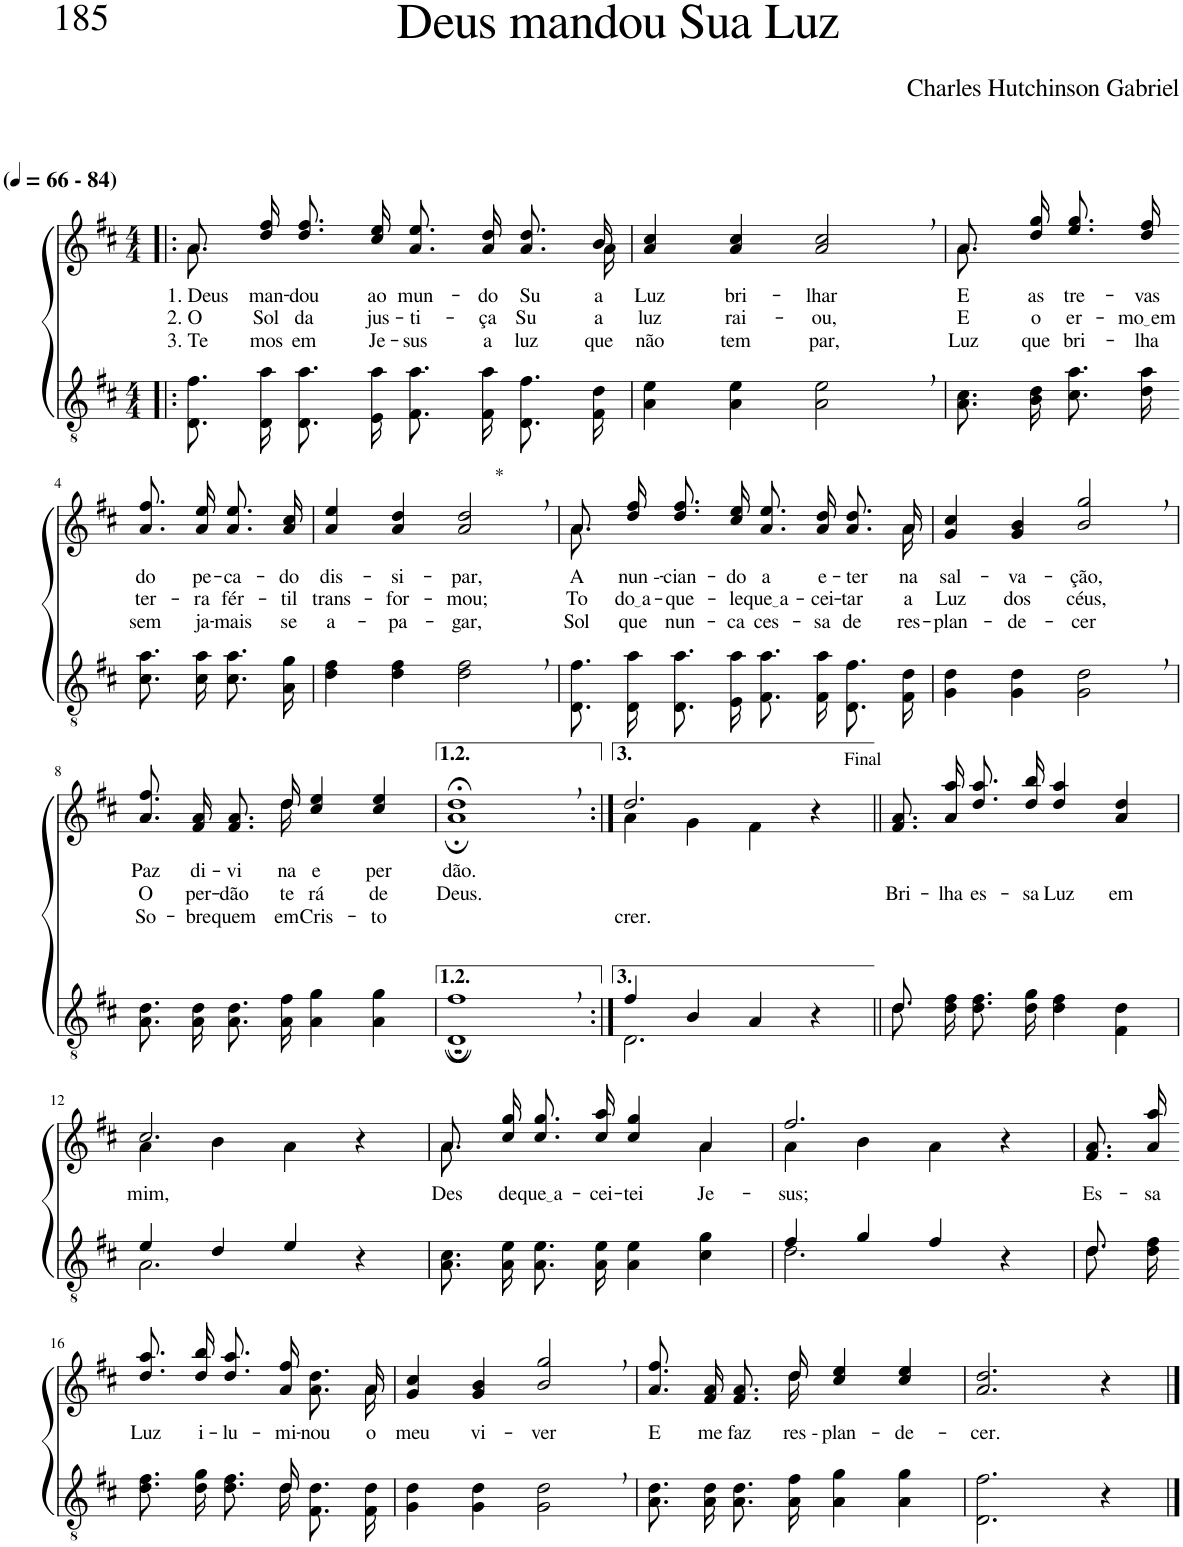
**kern	**kern	**text	**text	**text
*part2	*part1	*part1	*part1	*part1
*staff2	*staff1	*staff1	*staff1	*staff1
*I"Parte III e IV	*I"Parte I e II	*	*	*
*clefGv2	*clefG2	*	*	*
*Trd4c7	*Trd4c7	*	*	*
*k[f#c#]	*k[f#c#]	*	*	*
*M4/4	*M4/4	*	*	*
*MM66	*MM66	*	*	*
=1!|:	=1!|:	=1!|:	=1!|:	=1!|:
*	*^	*	*	*
!	!LO:TX:a:B:t=(	!	!	!	!
!	!LO:TX:a:B:t=- 84)	!	!	!	!
!	!	!	!LO:LY:b	!LO:LY:b	!LO:LY:b
8.D\ 8.f#\L	8.a\L	8.a\L	1. Deus	2. O	3. Te-
!	!	!	!LO:LY:b	!LO:LY:b	!LO:LY:b
16D\ 16a\Jk	16dd\ 16ff#\Jk	2.ryy	man-	Sol	-mos
!	!	!	!LO:LY:b	!LO:LY:b	!LO:LY:b
8.D\ 8.a\L	8.dd\ 8.ff#\L	.	-dou	da	em
!	!	!	!LO:LY:b	!LO:LY:b	!LO:LY:b
16E\ 16a\Jk	16cc#\ 16ee\Jk	.	ao	jus-	Je-
!	!	!	!LO:LY:b	!LO:LY:b	!LO:LY:b
8.F#\ 8.a\L	8.a\ 8.ee\L	.	mun-	-ti-	-sus
!	!	!	!LO:LY:b	!LO:LY:b	!LO:LY:b
16F#\ 16a\Jk	16a\ 16dd\Jk	.	-do	-ça	a
!	!	!	!LO:LY:b	!LO:LY:b	!LO:LY:b
8.D/ 8.f#/L	8.a/ 8.dd/L	.	Su-	Su	luz
!	!	!	!LO:LY:b	!LO:LY:b	!LO:LY:b
16F#/ 16d/Jk	16b/Jk	16a\Jk	-a	a	que
=2	=2	=2	=2	=2	=2
!	!	!	!LO:LY:b	!LO:LY:b	!LO:LY:b
*	*v	*v	*	*	*
4A\ 4e\	4a/ 4cc#/	Luz	luz	não
!	!	!LO:LY:b	!LO:LY:b	!LO:LY:b
4A\ 4e\	4a/ 4cc#/	bri-	rai-	tem
!	!	!LO:LY:b	!LO:LY:b	!LO:LY:b
2A\, 2e\,	2a/, 2cc#/,	-lhar	-ou,	par,
=3	=3	=3	=3	=3
*	*^	*	*	*
!	!	!	!LO:LY:b	!LO:LY:b	!LO:LY:b
8.A\ 8.c#\L	8.a\L	8.a\	E	E	Luz
!	!	!	!LO:LY:b	!LO:LY:b	!LO:LY:b
16B\ 16d\Jk	16dd\ 16gg\Jk	4ryy	as	o	que
!	!	!	!LO:LY:b	!LO:LY:b	!LO:LY:b
8.c#\ 8.a\L	8.ee\ 8.gg\L	.	tre-	er-	bri-
!	!	!	!LO:LY:b	!LO:LY:b	!LO:LY:b
16d\ 16a\Jk	16dd\ 16ff#\Jk	16ryy	-vas	mo em	-lha
!!LO:LB:g=z
=4-	=4-	=4-	=4-	=4-	=4-
!	!	!	!LO:LY:b	!LO:LY:b	!LO:LY:b
*	*v	*v	*	*	*
8.c#\ 8.a\L	8.a\ 8.ff#\L	do	ter-	sem
!	!	!LO:LY:b	!LO:LY:b	!LO:LY:b
16c#\ 16a\Jk	16a\ 16ee\Jk	pe-	-ra	ja-
!	!	!LO:LY:b	!LO:LY:b	!LO:LY:b
8.c#\ 8.a\L	8.a\ 8.ee\L	-ca-	fér-	-mais
!	!	!LO:LY:b	!LO:LY:b	!LO:LY:b
16A\ 16g\Jk	16a\ 16cc#\Jk	-do	-til	se
=5	=5	=5	=5	=5
!	!	!LO:LY:b	!LO:LY:b	!LO:LY:b
4d\ 4f#\	4a/ 4ee/	dis-	trans-	a-
!	!	!LO:LY:b	!LO:LY:b	!LO:LY:b
4d\ 4f#\	4a/ 4dd/	-si-	-for-	-pa-
!	!LO:TX:a:t=*	!	!	!
!	!	!LO:LY:b	!LO:LY:b	!LO:LY:b
2d\, 2f#\,	2a/, 2dd/,	-par,	-mou;	-gar,
=6	=6	=6	=6	=6
*	*^	*	*	*
!	!	!	!LO:LY:b	!LO:LY:b	!LO:LY:b
8.D\ 8.f#\L	8.a\L	8.a\L	A-	To-	Sol
!	!	!	!LO:LY:b	!LO:LY:b	!LO:LY:b
16D\ 16a\Jk	16dd\ 16ff#\Jk	2.ryy	-nun --	do a	que
!	!	!	!LO:LY:b	!LO:LY:b	!LO:LY:b
8.D\ 8.a\L	8.dd\ 8.ff#\L	.	-cian-	-que-	nun-
!	!	!	!LO:LY:b	!LO:LY:b	!LO:LY:b
16E\ 16a\Jk	16cc#\ 16ee\Jk	.	-do	-le	-ca
!	!	!	!LO:LY:b	!LO:LY:b	!LO:LY:b
8.F#\ 8.a\L	8.a\ 8.ee\L	.	a	que a	ces-
!	!	!	!LO:LY:b	!LO:LY:b	!LO:LY:b
16F#\ 16a\Jk	16a\ 16dd\Jk	.	e-	-cei-	-sa
!	!	!	!LO:LY:b	!LO:LY:b	!LO:LY:b
8.D/ 8.f#/L	8.a/ 8.dd/L	.	-ter-	-tar	de
!	!	!	!LO:LY:b	!LO:LY:b	!LO:LY:b
16F#/ 16d/Jk	16a/Jk	16a\Jk	-na	a	res-
=7	=7	=7	=7	=7	=7
!	!	!	!LO:LY:b	!LO:LY:b	!LO:LY:b
*	*v	*v	*	*	*
4G\ 4d\	4g/ 4cc#/	sal-	Luz	-plan-
!	!	!LO:LY:b	!LO:LY:b	!LO:LY:b
4G\ 4d\	4g/ 4b/	-va-	dos	-de-
!	!	!LO:LY:b	!LO:LY:b	!LO:LY:b
2G\, 2d\,	2b/, 2gg/,	-ção,	céus,	-cer
!!LO:LB:g=z
=8	=8	=8	=8	=8
*	*^	*	*	*
!	!	!	!LO:LY:b	!LO:LY:b	!LO:LY:b
8.A\ 8.d\L	4..ryy	8.a/ 8.ff#/L	Paz	O	So-
!	!	!	!LO:LY:b	!LO:LY:b	!LO:LY:b
16A\ 16d\Jk	.	16f#/ 16a/Jk	di-	per-	-bre
!	!	!	!LO:LY:b	!LO:LY:b	!LO:LY:b
8.A\ 8.d\L	.	8.f#/ 8.a/L	-vi-	-dão	quem
!	!	!	!LO:LY:b	!LO:LY:b	!
!	!	!	!	!	!LO:LY:b
16A\ 16f#\Jk	16dd\	16dd/Jk	.	.	em
!	!	!	!LO:LY:b	!LO:LY:b	!LO:LY:b
4A\ 4g\	2ryy	4cc#/ 4ee/	e	-rá	Cris-
!	!	!	!LO:LY:b	!LO:LY:b	!LO:LY:b
4A\ 4g\	.	4cc#/ 4ee/	per-	de	-to
=9	=9	=9	=9	=9	=9
*^	*	*	*	*	*
!	!	!	!	!LO:LY:b	!LO:LY:b	!
1f#;,	1D;	1dd;<,	1a;	-dão.	Deus.	.
=10:|!	=10:|!	=10:|!	=10:|!	=10:|!	=10:|!	=10:|!
!	!	!	!	!	!	!LO:LY:b
4f#/	2.D\	2.dd/	4a\	.	.	crer.
4B/	.	.	4g\	.	.	.
4A/	.	.	4f#\	.	.	.
!	!	!LO:TX:a:t=Final	!	!	!	!
4r	4ryy	4r	4ryy	.	.	.
=11||	=11||	=11||	=11||	=11||	=11||	=11||
!	!	!	!	!	!LO:LY:b	!
*	*	*v	*v	*	*	*
8.d\L	8.d/	8.f#\ 8.a\L	.	Bri-	.
!	!	!	!	!LO:LY:b	!
16d\ 16f#\Jk	2ryy	16a\ 16aa\Jk	.	-lha	.
!	!	!	!	!LO:LY:b	!
8.d\ 8.f#\L	.	8.dd\ 8.aa\L	.	es-	.
!	!	!	!	!LO:LY:b	!
16d\ 16g\Jk	.	16dd\ 16bb\Jk	.	-sa	.
!	!	!	!	!LO:LY:b	!
4d\ 4f#\	.	4dd/ 4aa/	.	Luz	.
.	4ryy	.	.	.	.
!	!	!	!	!LO:LY:b	!
4F#\ 4d\	.	4a/ 4dd/	.	em	.
.	16ryy	.	.	.	.
!!LO:LB:g=z
=12	=12	=12	=12	=12	=12
*	*	*^	*	*	*
!	!	!	!	!LO:LY:b	!	!
4e/	2.A\	2.cc#/	4a\	mim,	.	.
4d/	.	.	4b\	.	.	.
4e/	.	.	4a\	.	.	.
4r	4ryy	4r	4ryy	.	.	.
=13	=13	=13	=13	=13	=13	=13
!	!	!	!	!LO:LY:b	!	!
*v	*v	*	*	*	*	*
8.A\ 8.c#\L	8.a\L	8.a\	Des-	.	.
!	!	!	!LO:LY:b	!	!
16A\ 16e\Jk	16cc#\ 16gg\Jk	16ryy	-de	.	.
!	!	!	!LO:LY:b	!	!
*	*v	*v	*	*	*
8.A\ 8.e\L	8.cc#\ 8.gg\L	que a	.	.
!	!	!LO:LY:b	!	!
16A\ 16e\Jk	16cc#\ 16aa\Jk	-cei-	.	.
!	!	!LO:LY:b	!	!
4A\ 4e\	4cc#/ 4gg/	-tei	.	.
*	*^	*	*	*
!	!	!	!LO:LY:b	!	!
4c#\ 4g\	4a/	4a\	Je-	.	.
=14	=14	=14	=14	=14	=14
*^	*	*	*	*	*
!	!	!	!	!LO:LY:b	!	!
4f#/	2.d\	2.ff#/	4a\	-sus;	.	.
4g/	.	.	4b\	.	.	.
4f#/	.	.	4a\	.	.	.
4r	4ryy	4r	4ryy	.	.	.
=15	=15	=15	=15	=15	=15	=15
!	!	!	!	!LO:LY:b	!	!
*	*	*v	*v	*	*	*
8.d\L	8.d/	8.f#\ 8.a\L	Es-	.	.
!	!	!	!LO:LY:b	!	!
16d\ 16f#\Jk	16ryy	16a\ 16aa\Jk	-sa	.	.
!!LO:LB:g=z
=16-	=16-	=16-	=16-	=16-	=16-
*k[f#c#]	*	*k[f#c#]	*	*	*
!	!	!	!LO:LY:b	!	!
*	*	*^	*	*	*
8.d\ 8.f#\L	4..ryy	8.dd\ 8.aa\L	8.ryy	Luz	.	.
!	!	!	!	!LO:LY:b	!	!
*	*	*v	*v	*	*	*
16d\ 16g\Jk	.	16dd\ 16bb\Jk	i-	.	.
!	!	!	!LO:LY:b	!	!
8.d\ 8.f#\L	.	8.dd\ 8.aa\L	-lu-	.	.
!	!	!	!LO:LY:b	!	!
16d\Jk	16d\	16a\ 16ff#\Jk	-mi-	.	.
!	!	!	!LO:LY:b	!	!
8.F#/ 8.d/L	4ryy	8.a/ 8.dd/L	-nou	.	.
!	!	!	!LO:LY:b	!	!
*	*	*^	*	*	*
16F#/ 16d/Jk	.	16a/Jk	16a\	o	.	.
*v	*v	*	*	*	*	*
=17	=17	=17	=17	=17	=17
!	!	!	!LO:LY:b	!	!
4G\ 4d\	4g/ 4cc#/	1ryy	meu	.	.
!	!	!	!LO:LY:b	!	!
4G\ 4d\	4g/ 4b/	.	vi-	.	.
!	!	!	!LO:LY:b	!	!
2G\, 2d\,	2b/, 2gg/,	.	-ver	.	.
=18	=18	=18	=18	=18	=18
!	!	!	!LO:LY:b	!	!
8.A\ 8.d\L	4..ryy	8.a/ 8.ff#/L	E	.	.
!	!	!	!LO:LY:b	!	!
16A\ 16d\Jk	.	16f#/ 16a/Jk	me	.	.
!	!	!	!LO:LY:b	!	!
8.A\ 8.d\L	.	8.f#/ 8.a/L	faz	.	.
!	!	!	!LO:LY:b	!	!
16A\ 16f#\Jk	16dd\	16dd/Jk	res --	.	.
!	!	!	!LO:LY:b	!	!
4A\ 4g\	2ryy	4cc#/ 4ee/	-plan-	.	.
!	!	!	!LO:LY:b	!	!
4A\ 4g\	.	4cc#/ 4ee/	-de-	.	.
=19	=19	=19	=19	=19	=19
!	!	!	!LO:LY:b	!	!
*	*v	*v	*	*	*
2.D\ 2.f#\	2.a/ 2.dd/	-cer.	.	.
4r	4r	.	.	.
==	==	==	==	==
*-	*-	*-	*-	*-
